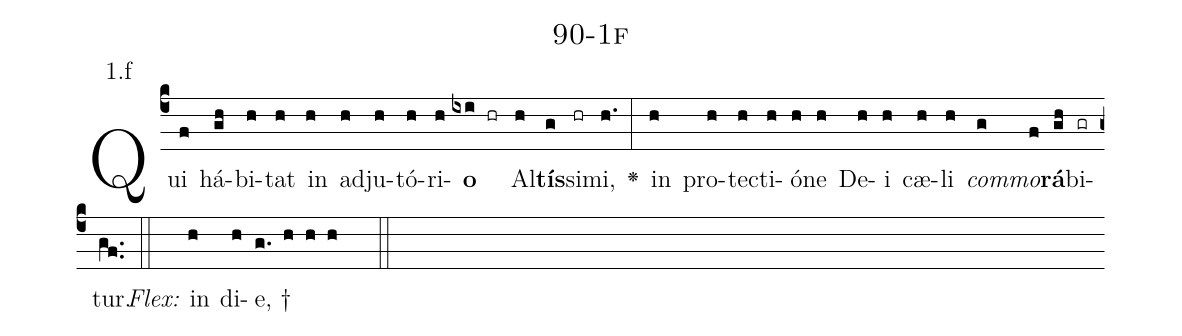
name: 90-1f;
annotation: 1.f;
%%
(c4)Qui(f) há(gh)bi(h)tat(h) in(h) ad(h)ju(h)tó(h)ri(h)<b>o</b>(ixi hr) Al(h)<b>tís</b>(g)si(hr)mi,(h.) <v>\greheightstar</v>(:) in(h) pro(h)tec(h)ti(h)ó(h)ne(h) De(h)i(h) cæ(h)li(h) <i>com</i>(g)<i>mo</i>(f)<b>rá</b>(gh)bi(gr)tur.(gf..) (::)
<i>Flex:</i>()  in(h) di(h)e, †(g. h h h  ::)

%E(h) u(h) o(g) u(f) a(gh) e.(gf..) (::)
